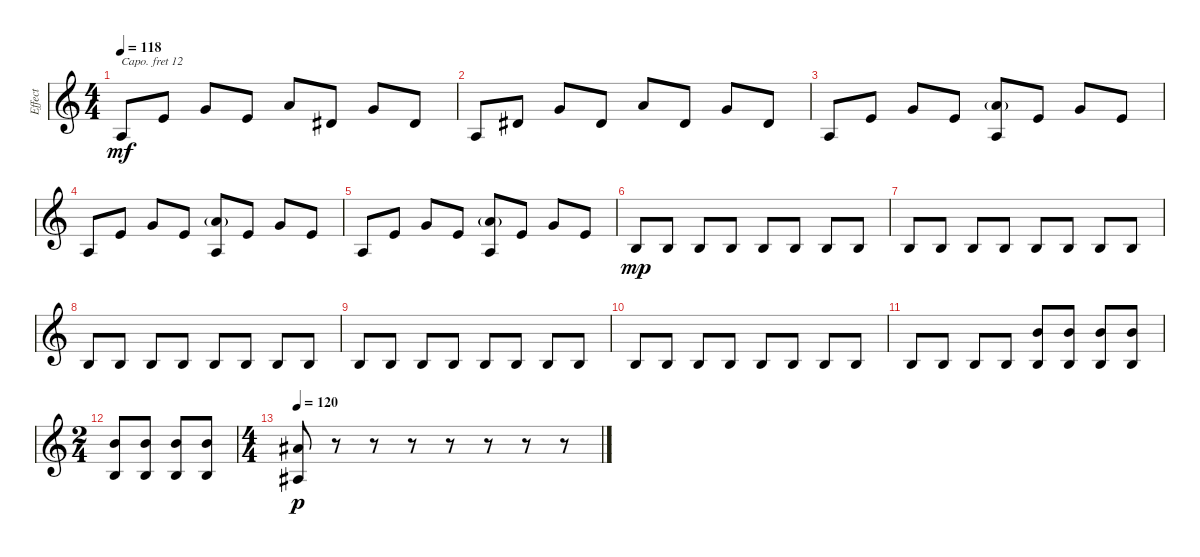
\track ("Effect" "Effect") {instrument orchestralharp}
\staff {score}
\capo 12
\tuning (E4 B3 G3 D3 A2 E2) {hide}
\ts (4 4)
\tempo 118
\clef g2
\ks c
5.6.8{dy mf} 2.4.8 5.4.8 2.4.8 7.4.8 1.4.8 5.4.8 1.4.8 |
5.6.8 1.4.8 5.4.8 1.4.8 7.4.8 1.4.8 5.4.8 1.4.8 |
5.6.8 2.4.8 5.4.8 2.4.8 (7.4{g} 5.6).8 2.4.8 5.4.8 2.4.8 |
5.6.8 2.4.8 5.4.8 2.4.8 (7.4{g} 5.6).8 2.4.8 5.4.8 2.4.8 |
5.6.8 2.4.8 5.4.8 2.4.8 (7.4{g} 5.6).8 2.4.8 5.4.8 2.4.8 |
2.5.8{dy mp} 2.5.8 2.5.8 2.5.8 2.5.8 2.5.8 2.5.8 2.5.8 |
2.5.8 2.5.8 2.5.8 2.5.8 2.5.8 2.5.8 2.5.8 2.5.8 |
2.5.8 2.5.8 2.5.8 2.5.8 2.5.8 2.5.8 2.5.8 2.5.8 |
2.5.8 2.5.8 2.5.8 2.5.8 2.5.8 2.5.8 2.5.8 2.5.8 |
2.5.8 2.5.8 2.5.8 2.5.8 2.5.8 2.5.8 2.5.8 2.5.8 |
2.5.8 2.5.8 2.5.8 2.5.8 (4.3 2.5).8 (4.3 2.5).8 (4.3 2.5).8 (4.3 2.5).8 |
\ts (2 4)
(4.3 2.5).8 (4.3 2.5).8 (4.3 2.5).8 (4.3 2.5).8 |
\ts (4 4)
\tempo 120
(3.3 1.5).8{dy p} r.8 r.8 r.8 r.8 r.8 r.8 r.8
